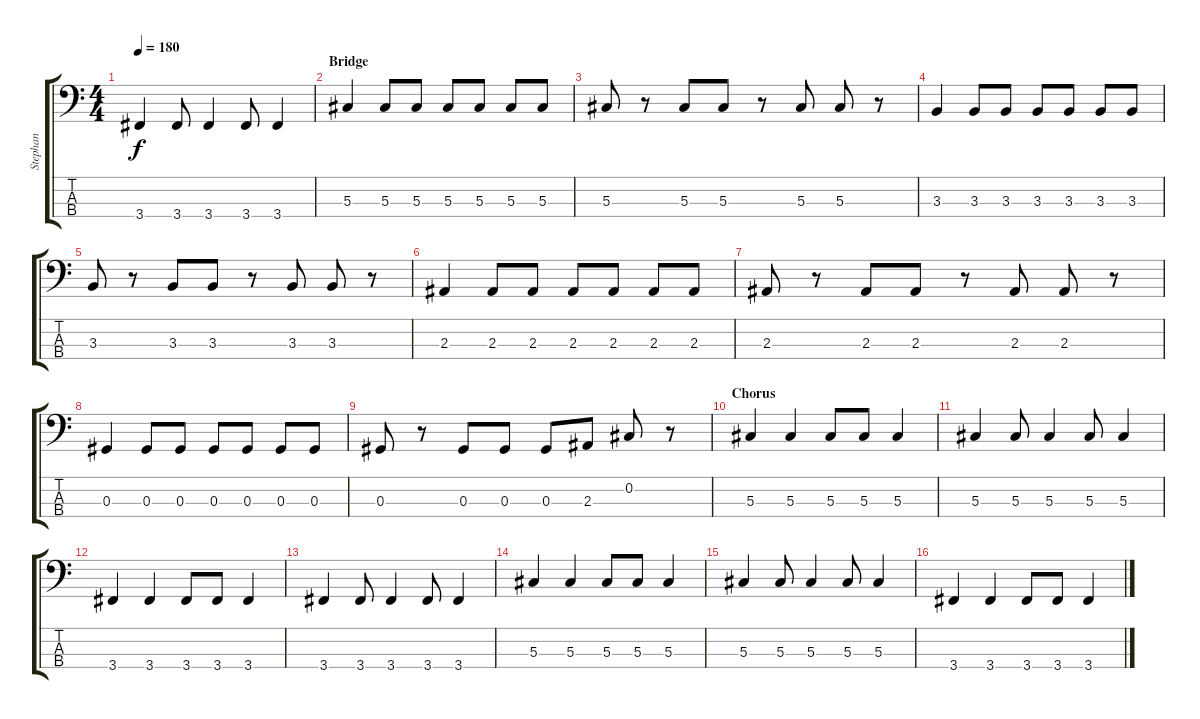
\track ("Stephan" "Stephan") {instrument electricbassfinger}
\staff {score tabs}
\tuning (Gb2 Db2 Ab1 Eb1) {hide}
\ts (4 4)
\tempo 180
\clef f4
\ks c
3.4.4{dy f} 3.4.8 3.4.4 3.4.8 3.4.4 |
\section ("" "Bridge")
5.3.4 5.3.8 5.3.8 5.3.8 5.3.8 5.3.8 5.3.8 |
5.3.8 r.8 5.3.8 5.3.8 r.8 5.3.8 5.3.8 r.8 |
3.3.4 3.3.8 3.3.8 3.3.8 3.3.8 3.3.8 3.3.8 |
3.3.8 r.8 3.3.8 3.3.8 r.8 3.3.8 3.3.8 r.8 |
2.3.4 2.3.8 2.3.8 2.3.8 2.3.8 2.3.8 2.3.8 |
2.3.8 r.8 2.3.8 2.3.8 r.8 2.3.8 2.3.8 r.8 |
0.3.4 0.3.8 0.3.8 0.3.8 0.3.8 0.3.8 0.3.8 |
0.3.8 r.8 0.3.8 0.3.8 0.3.8 2.3.8 0.2.8 r.8 |
\section ("" "Chorus")
5.3.4{volume 13 instrument electricbassfinger} 5.3.4 5.3.8 5.3.8 5.3.4 |
5.3.4 5.3.8 5.3.4 5.3.8 5.3.4 |
3.4.4 3.4.4 3.4.8 3.4.8 3.4.4 |
3.4.4 3.4.8 3.4.4 3.4.8 3.4.4 |
5.3.4 5.3.4 5.3.8 5.3.8 5.3.4 |
5.3.4 5.3.8 5.3.4 5.3.8 5.3.4 |
3.4.4 3.4.4 3.4.8 3.4.8 3.4.4
